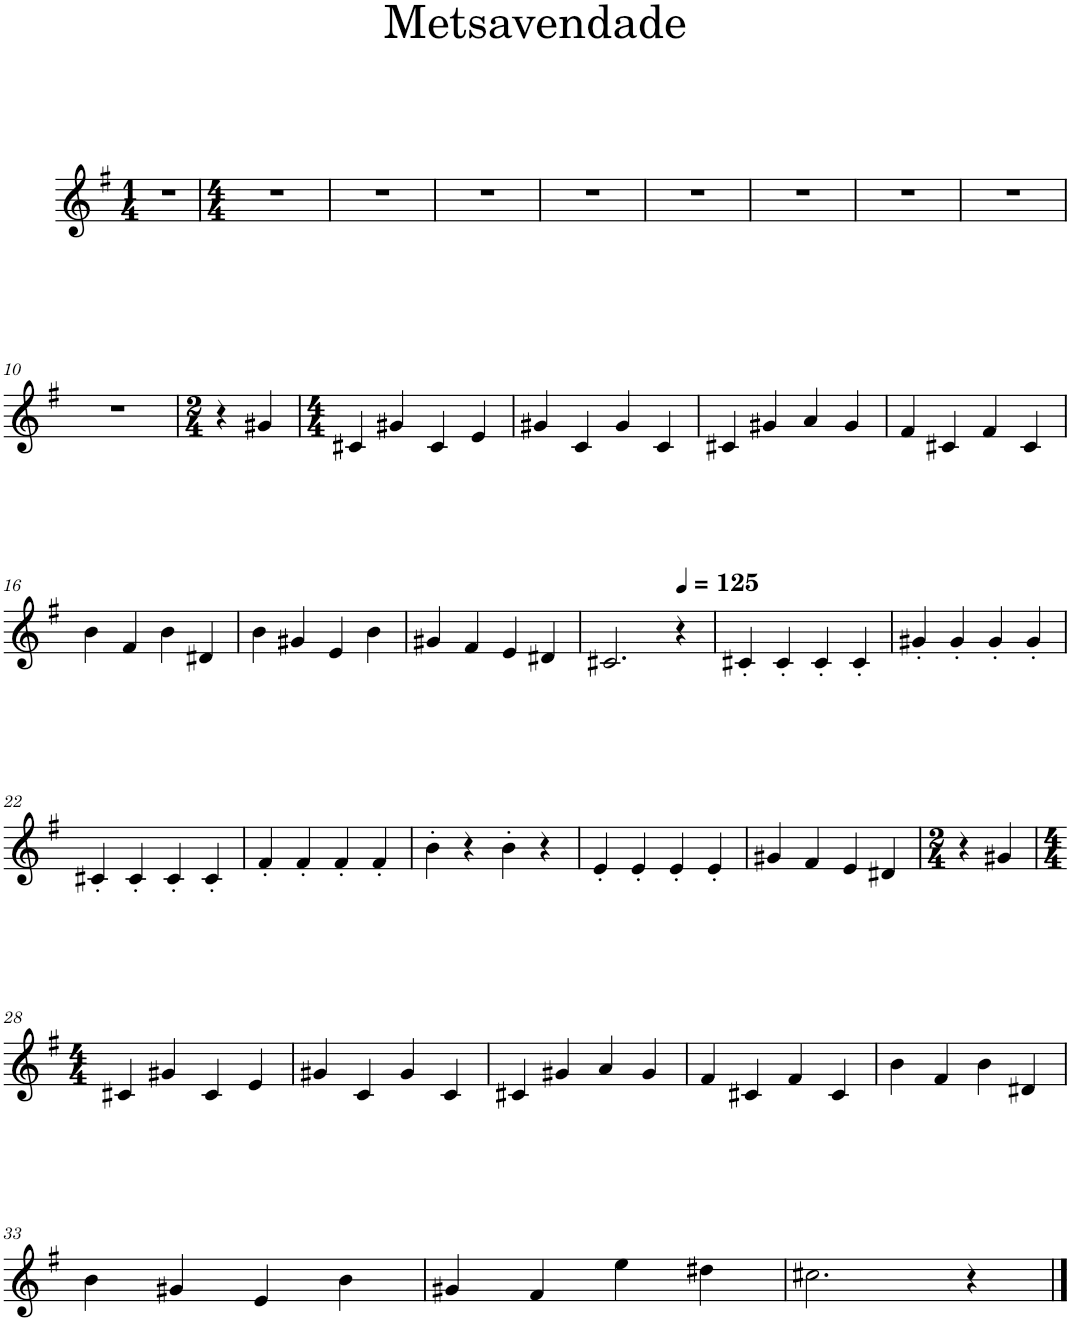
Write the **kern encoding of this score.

**kern	**kern	**kern	**dynam	**kern	**dynam	**kern	**dynam	**kern	**kern	**dynam	**kern	**dynam	**kern	**dynam
*part9	*part8	*part7	*part7	*part6	*part6	*part5	*part5	*part4	*part3	*part3	*part2	*part2	*part1	*part1
*staff9	*staff8	*staff7	*staff7	*staff6	*staff6	*staff5	*staff5	*staff4	*staff3	*staff3	*staff2	*staff2	*staff1	*staff1
*I"Horn in F	*I"Bass Recorder	*I"Tenor Recorder	*	*I"Soprano Recorder	*	*I"Soprano Recorder	*	*I"Horn in F	*I"Alto Recorder	*	*I"Horn in F	*	*I"Alto Recorder	*
*	*I'B. Rec.	*I'T. Rec.	*	*I'S. Rec.	*	*I'S. Rec.	*	*	*I'A. Rec.	*	*	*	*I'A. Rec.	*
*	*stria5	*stria5	*	*stria5	*	*stria5	*	*stria5	*stria5	*	*stria5	*	*stria5	*
*clefG2	*clefF^4	*clefG2	*	*clefG^2	*	*clefG^2	*	*clefG2	*clefG2	*	*clefG2	*	*clefG2	*
*Trd4c7	*	*	*	*	*	*	*	*Trd4c7	*	*	*Trd4c7	*	*	*
*k[f#]	*k[]	*k[]	*	*k[]	*	*k[]	*	*k[f#]	*k[]	*	*k[f#]	*	*k[]	*
*M1/4	*M1/4	*M1/4	*	*M1/4	*	*M1/4	*	*M1/4	*M1/4	*	*M1/4	*	*M1/4	*
*	*	*	*	*Xbrackettup	*	*	*	*	*	*	*	*	*	*
=1	=1	=1	=1	=1	=1	=1	=1	=1	=1	=1	=1	=1	=1	=1
!	!	!	!	!	!LO:DY:b	!	!	!	!	!	!	!	!	!
4r	4r	4r	.	12ff#X\L	f	4r	.	4r	4r	.	4r	.	4r	.
.	.	.	.	12aa\	.	.	.	.	.	.	.	.	.	.
.	.	.	.	12ccc#X\J	.	.	.	.	.	.	.	.	.	.
=2	=2	=2	=2	=2	=2	=2	=2	=2	=2	=2	=2	=2	=2	=2
*M4/4	*M4/4	*M4/4	*	*M4/4	*	*M4/4	*	*M4/4	*M4/4	*	*M4/4	*	*M4/4	*
1r	1r	1r	.	8fff#X	.	1r	.	1r	1r	.	1r	.	1r	.
.	.	.	.	8r	.	.	.	.	.	.	.	.	.	.
.	.	.	.	8.eee\L	.	.	.	.	.	.	.	.	.	.
.	.	.	.	48ddd\LL	.	.	.	.	.	.	.	.	.	.
.	.	.	.	48eee\	.	.	.	.	.	.	.	.	.	.
.	.	.	.	48ddd\JJJ	.	.	.	.	.	.	.	.	.	.
.	.	.	.	8.ccc#X\L	.	.	.	.	.	.	.	.	.	.
.	.	.	.	16bb\Jk	.	.	.	.	.	.	.	.	.	.
.	.	.	.	8.aa\L	.	.	.	.	.	.	.	.	.	.
.	.	.	.	16bb\Jk	.	.	.	.	.	.	.	.	.	.
=3	=3	=3	=3	=3	=3	=3	=3	=3	=3	=3	=3	=3	=3	=3
1r	1r	4g#X'	.	2.ccc#X	.	1r	.	1r	1r	.	2r	.	2r	.
.	.	4c#X'	.	.	.	.	.	.	.	.	.	.	.	.
.	.	4g#'	.	.	.	.	.	.	.	.	8r	.	8r	.
!	!	!	!	!	!	!	!	!	!	!	!	!	!	!LO:DY:b
.	.	.	.	.	.	.	.	.	.	.	8g#X	.	8cc#X	f
.	.	4c#'	.	4r	.	.	.	.	.	.	8g#/L	.	8cc#\L	.
.	.	.	.	.	.	.	.	.	.	.	8g#/J	.	8cc#\J	.
=4	=4	=4	=4	=4	=4	=4	=4	=4	=4	=4	=4	=4	=4	=4
1r	1r	4f#X'	.	1r	.	1r	.	1r	1r	.	4.g#X	.	4.cc#X	.
.	.	4cc#X'	.	.	.	.	.	.	.	.	.	.	.	.
.	.	.	.	.	.	.	.	.	.	.	8c#X	.	8f#X	.
.	.	4f#'	.	.	.	.	.	.	.	.	4.c#	.	4.f#	.
.	.	4cc#'	.	.	.	.	.	.	.	.	.	.	.	.
.	.	.	.	.	.	.	.	.	.	.	8cn	.	8fn	.
=5	=5	=5	=5	=5	=5	=5	=5	=5	=5	=5	=5	=5	=5	=5
1r	1r	4c#X'	.	1r	.	1r	.	1r	1r	.	8c#X	.	8f#X	.
.	.	.	.	.	.	.	.	.	.	.	2cn	.	2fn	.
.	.	4g#X'	.	.	.	.	.	.	.	.	.	.	.	.
.	.	4c#'	.	.	.	.	.	.	.	.	.	.	.	.
.	.	.	.	.	.	.	.	.	.	.	8g#X	.	8cc#X	.
.	.	4g#'	.	.	.	.	.	.	.	.	8g#/L	.	8cc#\L	.
.	.	.	.	.	.	.	.	.	.	.	8g#/J	.	8cc#\J	.
=6	=6	=6	=6	=6	=6	=6	=6	=6	=6	=6	=6	=6	=6	=6
1r	1r	4f#X'	.	1r	.	1r	.	1r	1r	.	4g#X	.	4cc#X	.
.	.	4c#X'	.	.	.	.	.	.	.	.	4c#X	.	4f#X	.
.	.	4f#'	.	.	.	.	.	.	.	.	4a	.	4dd	.
.	.	4c#'	.	.	.	.	.	.	.	.	4g#	.	4cc#	.
=7	=7	=7	=7	=7	=7	=7	=7	=7	=7	=7	=7	=7	=7	=7
1r	1r	4ff#X'	.	1r	.	1r	.	1r	1r	.	2f#	.	2b	.
.	.	4b'	.	.	.	.	.	.	.	.	.	.	.	.
.	.	4ff#'	.	.	.	.	.	.	.	.	4r	.	4r	.
*	*	*	*	*	*	*	*	*	*	*	*Xbrackettup	*	*Xbrackettup	*
.	.	4b'	.	.	.	.	.	.	.	.	12f#/L	.	12b\L	.
.	.	.	.	.	.	.	.	.	.	.	12g#X/	.	12cc#X\	.
.	.	.	.	.	.	.	.	.	.	.	12a/J	.	12dd\J	.
=8	=8	=8	=8	=8	=8	=8	=8	=8	=8	=8	=8	=8	=8	=8
1r	1r	4b'	.	1r	.	1r	.	1r	1r	.	4.b	.	4.ee	.
.	.	4e'	.	.	.	.	.	.	.	.	.	.	.	.
.	.	.	.	.	.	.	.	.	.	.	8cc#X	.	8ff#X	.
.	.	4b'	.	.	.	.	.	.	.	.	4.b	.	4.ee	.
.	.	4e'	.	.	.	.	.	.	.	.	.	.	.	.
.	.	.	.	.	.	.	.	.	.	.	8a	.	8dd	.
=9	=9	=9	=9	=9	=9	=9	=9	=9	=9	=9	=9	=9	=9	=9
1r	1r	4a'	.	1r	.	1r	.	1r	1r	.	8a	.	8dd	.
.	.	.	.	.	.	.	.	.	.	.	2g#X	.	2cc#X	.
.	.	4ee'	.	.	.	.	.	.	.	.	.	.	.	.
.	.	4a'	.	.	.	.	.	.	.	.	.	.	.	.
.	.	.	.	.	.	.	.	.	.	.	8c#X	.	8f#X	.
.	.	4cc#X'	.	.	.	.	.	.	.	.	8c#/L	.	8f#/L	.
.	.	.	.	.	.	.	.	.	.	.	8c#/J	.	8f#/J	.
!!LO:LB:g=z
=10	=10	=10	=10	=10	=10	=10	=10	=10	=10	=10	=10	=10	=10	=10
1r	1r	8r	.	1r	.	1r	.	1r	1r	.	4g#X	.	4cc#X	.
.	.	8cc#X	.	.	.	.	.	.	.	.	.	.	.	.
.	.	8r	.	.	.	.	.	.	.	.	4f#	.	4b	.
.	.	8b	.	.	.	.	.	.	.	.	.	.	.	.
.	.	8r	.	.	.	.	.	.	.	.	4e	.	4a	.
.	.	8a	.	.	.	.	.	.	.	.	.	.	.	.
.	.	8r	.	.	.	.	.	.	.	.	4d#X	.	4g#X	.
.	.	8g#X	.	.	.	.	.	.	.	.	.	.	.	.
=11	=11	=11	=11	=11	=11	=11	=11	=11	=11	=11	=11	=11	=11	=11
*M2/4	*M2/4	*M2/4	*	*M2/4	*	*M2/4	*	*M2/4	*M2/4	*	*M2/4	*	*M2/4	*
4r	4r	4ff#X	.	8ff#X\L	.	4ff#X	.	8r	8r	.	8c#X/L	.	8f#X/L	.
!	!	!	!	!	!	!	!	!	!	!LO:DY:b	!	!	!	!LO:DY:b
.	.	.	.	8ccc#X\J	.	.	.	8g#X	8cc#X	ff	8g#X/J	.	8cc#X/J	ff
4g#X/	4c#X	4a'	.	8ccc#\L	.	4ccc#X'	.	8g#/L	8cc#\L	.	8g#/L	.	8cc#\L	.
.	.	.	.	8ccc#\J	.	.	.	8g#/J	8cc#\J	.	8g#/J	.	8cc#\J	.
=12	=12	=12	=12	=12	=12	=12	=12	=12	=12	=12	=12	=12	=12	=12
*M4/4	*M4/4	*M4/4	*	*M4/4	*	*M4/4	*	*M4/4	*M4/4	*	*M4/4	*	*M4/4	*
4c#X/	4F#X	4a'	.	4.aa	.	8r	.	4.g#X	4.cc#X	.	4.g#X	.	4.cc#X	.
.	.	.	.	.	.	8ccc#X'	.	.	.	.	.	.	.	.
4g#X/	4c#X	4a'	.	.	.	8r	.	.	.	.	.	.	.	.
.	.	.	.	8ff#X	.	8ccc#'	.	8cc#X	8f#X	.	8c#X	.	8f#X	.
4c#/	4F#	4a'	.	4.aa	.	8r	.	4.cc#	4.f#	.	4.c#	.	4.f#	.
.	.	.	.	.	.	8ccc#'	.	.	.	.	.	.	.	.
4e/	4A	4a'	.	.	.	8r	.	.	.	.	.	.	.	.
.	.	.	.	8ffn	.	8ccc#'	.	8ccn	8fn	.	8cn	.	8fn	.
=13	=13	=13	=13	=13	=13	=13	=13	=13	=13	=13	=13	=13	=13	=13
4g#X/	4c#X	4f'	.	8ff#X	.	8r	.	8cc#X	8f#X	.	8c#X	.	8f#X	.
.	.	.	.	2gg#X	.	8ggg#X'	.	2ccn	2fn	.	2cn	.	2fn	.
4c/	4F	4f'	.	.	.	8r	.	.	.	.	.	.	.	.
.	.	.	.	.	.	8ggg#'	.	.	.	.	.	.	.	.
4g#/	4c#	4f'	.	.	.	8r	.	.	.	.	.	.	.	.
.	.	.	.	8ccc#X	.	8ggg#'	.	8g#X	8cc#X	.	8g#X	.	8cc#X	.
4c/	4F	4f'	.	8ccc#\L	.	8r	.	8g#/L	8cc#\L	.	8g#/L	.	8cc#\L	.
.	.	.	.	8ccc#\J	.	8ggg#'	.	8g#/J	8cc#\J	.	8g#/J	.	8cc#\J	.
=14	=14	=14	=14	=14	=14	=14	=14	=14	=14	=14	=14	=14	=14	=14
4c#X/	4F#X	4a'	.	4ccc#X	.	8r	.	4g#X	4cc#X	.	4g#X	.	4cc#X	.
.	.	.	.	.	.	8ccc#X'	.	.	.	.	.	.	.	.
4g#X/	4c#X	4a'	.	4ff#X	.	8r	.	4cc#X	4f#X	.	4c#X	.	4f#X	.
.	.	.	.	.	.	8ccc#'	.	.	.	.	.	.	.	.
4a/	4d	4a'	.	4ddd	.	8r	.	4aa	4dd	.	4a	.	4dd	.
.	.	.	.	.	.	8ccc#'	.	.	.	.	.	.	.	.
4g#/	4c#	4a'	.	4ccc#	.	8r	.	4gg#X	4cc#	.	4g#	.	4cc#	.
.	.	.	.	.	.	8ccc#'	.	.	.	.	.	.	.	.
=15	=15	=15	=15	=15	=15	=15	=15	=15	=15	=15	=15	=15	=15	=15
4f#/	4B	4dd'	.	2bb	.	8r	.	2ff#	2b	.	2f#	.	2b	.
.	.	.	.	.	.	8fff#X'	.	.	.	.	.	.	.	.
4c#X/	4F#X	4dd'	.	.	.	8r	.	.	.	.	.	.	.	.
.	.	.	.	.	.	8fff#'	.	.	.	.	.	.	.	.
4f#/	4B	4dd'	.	8r	.	8r	.	8r	8r	.	8r	.	8r	.
.	.	.	.	8bb	.	8fff#'	.	8f#	8b	.	8f#	.	8b	.
*	*	*	*	*	*	*	*	*Xbrackettup	*Xbrackettup	*	*	*	*	*
4c#/	4F#	4dd'	.	12bb\L	.	8r	.	12f#/L	12b\L	.	12f#/L	.	12b\L	.
.	.	.	.	12ccc#X\	.	.	.	12g#X/	12cc#X\	.	12g#X/	.	12cc#X\	.
.	.	.	.	.	.	8fff#'	.	.	.	.	.	.	.	.
.	.	.	.	12ddd\J	.	.	.	12a/J	12dd\J	.	12a/J	.	12dd\J	.
!!LO:LB:g=z
=16	=16	=16	=16	=16	=16	=16	=16	=16	=16	=16	=16	=16	=16	=16
4b\	4e	4g#X'	.	4.ccc#X	.	8r	.	4.b	4.ee	.	4.b	.	4.ee	.
.	.	.	.	.	.	8bb'	.	.	.	.	.	.	.	.
4f#/	4B	4g#'	.	.	.	8r	.	.	.	.	.	.	.	.
.	.	.	.	8ddd	.	8bb'	.	8cc#X	8ff#X	.	8cc#X	.	8ff#X	.
4b\	4e	4g#'	.	4.ccc#	.	8r	.	4.b	4.ee	.	4.b	.	4.ee	.
.	.	.	.	.	.	8bb'	.	.	.	.	.	.	.	.
4d#X/	4G#X	4g#'	.	.	.	8r	.	.	.	.	.	.	.	.
.	.	.	.	8ddd	.	8bb'	.	8a	8dd	.	8a	.	8dd	.
=17	=17	=17	=17	=17	=17	=17	=17	=17	=17	=17	=17	=17	=17	=17
4b\	4e	4cc#X'	.	8ddd	.	8r	.	8a	8dd	.	8a	.	8dd	.
.	.	.	.	2aa	.	8eee'	.	2g#X	2cc#X	.	2g#X	.	2cc#X	.
4g#X/	4c#X	4cc#'	.	.	.	8r	.	.	.	.	.	.	.	.
.	.	.	.	.	.	8eee'	.	.	.	.	.	.	.	.
4e/	4A	4cc#'	.	.	.	8r	.	.	.	.	.	.	.	.
.	.	.	.	8ff#X	.	8eee'	.	8cc#X	8f#X	.	8c#X	.	8f#X	.
4b\	4e	4a'	.	8ff#\L	.	8r	.	8cc#\L	8f#/L	.	8c#/L	.	8f#/L	.
.	.	.	.	8ff#\J	.	8eee'	.	8cc#\J	8f#/J	.	8c#/J	.	8f#/J	.
=18	=18	=18	=18	=18	=18	=18	=18	=18	=18	=18	=18	=18	=18	=18
4g#X/	4c#X	8r	.	4ccc#X	.	8r	.	4g#X	4cc#X	.	4g#X	.	4cc#X	.
!	!	!	!	!	!	!	!LO:DY:b	!	!	!	!	!	!	!
.	.	8cc#X	.	.	.	8ccc#X	mf	.	.	.	.	.	.	.
4f#/	4B	8r	.	4bb	.	8r	.	4f#	4b	.	4f#	.	4b	.
.	.	8b	.	.	.	8bb	.	.	.	.	.	.	.	.
4e/	4A	8r	.	4aa	.	8r	.	4ee	4a	.	4e	.	4a	.
.	.	8a	.	.	.	8aa	.	.	.	.	.	.	.	.
4d#X/	4G#X	8r	.	4gg#X	.	8r	.	4dd#X	4g#X	.	4d#X	.	4g#X	.
.	.	8g#X	.	.	.	8gg#X	.	.	.	.	.	.	.	.
=19	=19	=19	=19	=19	=19	=19	=19	=19	=19	=19	=19	=19	=19	=19
2.c#X/	2.F#X	1r	.	2.ff#X	.	8r	.	2.cc#X	2.f#X	.	2c#X	.	2f#X	.
.	.	.	.	.	.	8ff#X	.	.	.	.	.	.	.	.
.	.	.	.	.	.	8r	.	.	.	.	.	.	.	.
.	.	.	.	.	.	8ccc#X	.	.	.	.	.	.	.	.
*	*	*	*	*	*	*	*	*	*	*	*	*	*MM125	*
.	.	.	.	.	.	8ff#	.	.	.	.	8r	.	8r	.
!	!	!	!	!	!	!	!	!	!	!	!	!LO:DY:b	!	!LO:DY:b
.	.	.	.	.	.	8r	.	.	.	.	8g#X	mf	8cc#X	mf
4r	4r	.	.	4r	.	4r	.	4r	4r	.	8g#/L	.	8cc#\L	.
.	.	.	.	.	.	.	.	.	.	.	8g#/J	.	8cc#\J	.
=20	=20	=20	=20	=20	=20	=20	=20	=20	=20	=20	=20	=20	=20	=20
4c#X'/	4F#X'	4a'	.	4.aa	.	4ccc#X'	.	1r	2r	.	4.g#X	.	4.cc#X	.
4c#'/	4F#'	4a'	.	.	.	4ccc#'	.	.	.	.	.	.	.	.
.	.	.	.	8ff#X	.	.	.	.	.	.	8c#X	.	8f#X	.
4c#'/	4F#'	4a'	.	4.aa	.	4ccc#'	.	.	2r	.	4.c#	.	4.f#	.
4c#'/	4F#'	4a'	.	.	.	4ccc#'	.	.	.	.	.	.	.	.
.	.	.	.	8ffn	.	.	.	.	.	.	8cn	.	8fn	.
=21	=21	=21	=21	=21	=21	=21	=21	=21	=21	=21	=21	=21	=21	=21
4g#X'/	4c#X'	4f'	.	8ff#X	.	4gg#X'	.	1r	2r	.	8c#X	.	8f#X	.
.	.	.	.	2gg#X	.	.	.	.	.	.	2cn	.	2fn	.
4g#'/	4c#'	4f'	.	.	.	4gg#'	.	.	.	.	.	.	.	.
4g#'/	4c#'	4f'	.	.	.	4gg#'	.	.	2r	.	.	.	.	.
.	.	.	.	8ccc#X	.	.	.	.	.	.	8g#X	.	8cc#X	.
4g#'/	4c#'	4f'	.	8ccc#\L	.	4gg#'	.	.	.	.	8g#/L	.	8cc#\L	.
.	.	.	.	8ccc#\J	.	.	.	.	.	.	8g#/J	.	8cc#\J	.
!!LO:LB:g=z
=22	=22	=22	=22	=22	=22	=22	=22	=22	=22	=22	=22	=22	=22	=22
4c#X'/	4F#X'	4a'	.	4ccc#X	.	4ccc#X'	.	1r	2r	.	4g#X	.	4cc#X	.
4c#'/	4F#'	4a'	.	4ff#X	.	4ccc#'	.	.	.	.	4c#X	.	4f#X	.
4c#'/	4F#'	4a'	.	4fff#X	.	4ccc#'	.	.	2r	.	4a	.	4dd	.
4c#'/	4F#'	4a'	.	4eee	.	4ccc#'	.	.	.	.	4g#	.	4cc#	.
=23	=23	=23	=23	=23	=23	=23	=23	=23	=23	=23	=23	=23	=23	=23
4f#'/	4B'	4dd'	.	2ddd	.	4fff#X'	.	1r	2r	.	2f#	.	2b	.
4f#'/	4B'	4dd'	.	.	.	4fff#'	.	.	.	.	.	.	.	.
4f#'/	4B'	4dd'	.	8r	.	4fff#'	.	.	2r	.	8r	.	8r	.
.	.	.	.	8bb	.	.	.	.	.	.	8f#	.	8b	.
4f#'/	4B'	4dd'	.	12bb\L	.	4fff#'	.	.	.	.	12f#/L	.	12b\L	.
.	.	.	.	12ccc#X\	.	.	.	.	.	.	12g#X/	.	12cc#X\	.
.	.	.	.	12ddd\J	.	.	.	.	.	.	12a/J	.	12dd\J	.
=24	=24	=24	=24	=24	=24	=24	=24	=24	=24	=24	=24	=24	=24	=24
4b'\	4e'	4g#X'	.	4ccc#X'	.	4bb'	.	1r	2r	.	4b'	.	4ee'	.
4r	4r	4r	.	8r	.	4r	.	.	.	.	8r	.	8r	.
.	.	.	.	8ddd	.	.	.	.	.	.	8cc#X	.	8ff#X	.
4b'\	4e'	4g#'	.	4ccc#'	.	4bb'	.	.	2r	.	4b'	.	4ee'	.
4r	4r	4r	.	8r	.	4r	.	.	.	.	8r	.	8r	.
.	.	.	.	8ddd	.	.	.	.	.	.	8a	.	8dd	.
=25	=25	=25	=25	=25	=25	=25	=25	=25	=25	=25	=25	=25	=25	=25
4e'/	4A'	4cc#X'	.	8ddd	.	4ee'	.	1r	2r	.	8a	.	8dd	.
.	.	.	.	2aa	.	.	.	.	.	.	2g#X	.	2cc#X	.
4e'/	4A'	4cc#'	.	.	.	4ee'	.	.	.	.	.	.	.	.
4e'/	4A'	4cc#'	.	.	.	4ee'	.	.	2r	.	.	.	.	.
.	.	.	.	8ff#X	.	.	.	.	.	.	8c#X	.	8f#X	.
4e'/	4A'	4a'	.	8ff#\L	.	4ccc#X'	.	.	.	.	8c#/L	.	8f#/L	.
.	.	.	.	8ff#\J	.	.	.	.	.	.	8c#/J	.	8f#/J	.
=26	=26	=26	=26	=26	=26	=26	=26	=26	=26	=26	=26	=26	=26	=26
4g#X/	4c#X	8r	.	4ccc#X	.	8r	.	1r	2r	.	4g#X	.	4cc#X	.
!	!	!	!LO:DY:b	!	!	!	!LO:DY:b	!	!	!	!	!	!	!
.	.	8cc#X	mf	.	.	8ccc#X	mf	.	.	.	.	.	.	.
4f#/	4B	8r	.	4bb	.	8r	.	.	.	.	4f#	.	4b	.
.	.	8b	.	.	.	8bb	.	.	.	.	.	.	.	.
4e/	4A	8r	.	4aa	.	8r	.	.	2r	.	4e	.	4a	.
.	.	8a	.	.	.	8aa	.	.	.	.	.	.	.	.
4d#X/	4G#X	8r	.	4gg#X	.	8r	.	.	.	.	4d#X	.	4g#X	.
.	.	8g#X	.	.	.	8gg#X	.	.	.	.	.	.	.	.
=27	=27	=27	=27	=27	=27	=27	=27	=27	=27	=27	=27	=27	=27	=27
*M2/4	*M2/4	*M2/4	*	*M2/4	*	*M2/4	*	*M2/4	*M2/4	*	*M2/4	*	*M2/4	*
4r	4r	4r	.	8ff#X\L	.	4r	.	8r	8r	.	8r	.	8r	.
!	!	!	!	!	!	!	!	!	!	!LO:DY:b	!	!	!	!LO:DY:b
.	.	.	.	8ccc#X\J	.	.	.	8g#X	8cc#X	ff	8g#X	.	8cc#X	ff
4g#X/	4c#X	4a'	.	8ccc#\L	.	4ccc#X'	.	8g#/L	8cc#\L	.	8g#/L	.	8cc#\L	.
.	.	.	.	8ccc#\J	.	.	.	8g#/J	8cc#\J	.	8g#/J	.	8cc#\J	.
!!LO:LB:g=z
=28	=28	=28	=28	=28	=28	=28	=28	=28	=28	=28	=28	=28	=28	=28
*M4/4	*M4/4	*M4/4	*	*M4/4	*	*M4/4	*	*M4/4	*M4/4	*	*M4/4	*	*M4/4	*
4c#X/	4F#X	4a'	.	4.aa	.	8r	.	4.g#X	4.cc#X	.	4.g#X	.	4.cc#X	.
.	.	.	.	.	.	8ccc#X'	.	.	.	.	.	.	.	.
4g#X/	4c#X	4a'	.	.	.	8r	.	.	.	.	.	.	.	.
.	.	.	.	8ff#X	.	8ccc#'	.	8cc#X	8f#X	.	8c#X	.	8f#X	.
4c#/	4F#	4a'	.	4.aa	.	8r	.	4.cc#	4.f#	.	4.c#	.	4.f#	.
.	.	.	.	.	.	8ccc#'	.	.	.	.	.	.	.	.
4e/	4A	4a'	.	.	.	8r	.	.	.	.	.	.	.	.
.	.	.	.	8ffn	.	8ccc#'	.	8ccn	8fn	.	8cn	.	8fn	.
=29	=29	=29	=29	=29	=29	=29	=29	=29	=29	=29	=29	=29	=29	=29
4g#X/	4c#X	4f'	.	8ff#X	.	8r	.	8cc#X	8f#X	.	8c#X	.	8f#X	.
.	.	.	.	2gg#X	.	8ggg#X'	.	2ccn	2fn	.	2cn	.	2fn	.
4c/	4F	4f'	.	.	.	8r	.	.	.	.	.	.	.	.
.	.	.	.	.	.	8ggg#'	.	.	.	.	.	.	.	.
4g#/	4c#	4f'	.	.	.	8r	.	.	.	.	.	.	.	.
.	.	.	.	8ccc#X	.	8ggg#'	.	8g#X	8cc#X	.	8g#X	.	8cc#X	.
4c/	4F	4f'	.	8ccc#\L	.	8r	.	8g#/L	8cc#\L	.	8g#/L	.	8cc#\L	.
.	.	.	.	8ccc#\J	.	8ggg#'	.	8g#/J	8cc#\J	.	8g#/J	.	8cc#\J	.
=30	=30	=30	=30	=30	=30	=30	=30	=30	=30	=30	=30	=30	=30	=30
4c#X/	4F#X	4a'	.	4ccc#X	.	8r	.	4g#X	4cc#X	.	4g#X	.	4cc#X	.
.	.	.	.	.	.	8ccc#X'	.	.	.	.	.	.	.	.
4g#X/	4c#X	4a'	.	4ff#X	.	8r	.	4c#X	4f#X	.	4c#X	.	4f#X	.
.	.	.	.	.	.	8ccc#'	.	.	.	.	.	.	.	.
4a/	4d	4a'	.	4fff#X	.	8r	.	4cc#X	4ff#X	.	4a	.	4dd	.
.	.	.	.	.	.	8ccc#'	.	.	.	.	.	.	.	.
4g#/	4c#	4a'	.	4eee	.	8r	.	4b	4ee	.	4g#	.	4cc#	.
.	.	.	.	.	.	8ccc#'	.	.	.	.	.	.	.	.
=31	=31	=31	=31	=31	=31	=31	=31	=31	=31	=31	=31	=31	=31	=31
4f#/	4B	4dd'	.	2ddd	.	8r	.	2a	2dd	.	2f#	.	2b	.
.	.	.	.	.	.	8fff#X'	.	.	.	.	.	.	.	.
4c#X/	4F#X	4dd'	.	.	.	8r	.	.	.	.	.	.	.	.
.	.	.	.	.	.	8fff#'	.	.	.	.	.	.	.	.
4f#/	4B	4dd'	.	8r	.	8r	.	8r	8r	.	8r	.	8r	.
.	.	.	.	8bb	.	8fff#'	.	8f#	8b	.	8f#	.	8b	.
4c#/	4F#	4dd'	.	12bb\L	.	8r	.	12f#/L	12b\L	.	12f#/L	.	12b\L	.
.	.	.	.	12ccc#X\	.	.	.	12g#X/	12cc#X\	.	12g#X/	.	12cc#X\	.
.	.	.	.	.	.	8fff#'	.	.	.	.	.	.	.	.
.	.	.	.	12ddd\J	.	.	.	12a/J	12dd\J	.	12a/J	.	12dd\J	.
=32	=32	=32	=32	=32	=32	=32	=32	=32	=32	=32	=32	=32	=32	=32
4b\	4e	4g#X'	.	4.ccc#X	.	8r	.	4.b	4.ee	.	4.b	.	4.ee	.
.	.	.	.	.	.	8bb'	.	.	.	.	.	.	.	.
4f#/	4B	4g#'	.	.	.	8r	.	.	.	.	.	.	.	.
.	.	.	.	8ddd	.	8bb'	.	8cc#X	8ff#X	.	8cc#X	.	8ff#X	.
4b\	4e	4g#'	.	4.ccc#	.	8r	.	4.b	4.ee	.	4.b	.	4.ee	.
.	.	.	.	.	.	8bb'	.	.	.	.	.	.	.	.
4d#X/	4G#X	4g#'	.	.	.	8r	.	.	.	.	.	.	.	.
.	.	.	.	8ddd	.	8bb'	.	8a	8dd	.	8a	.	8dd	.
!!LO:LB:g=z
=33	=33	=33	=33	=33	=33	=33	=33	=33	=33	=33	=33	=33	=33	=33
4b\	4e	4cc#X'	.	8ddd	.	8r	.	8a	8dd	.	8a	.	8dd	.
.	.	.	.	2aa	.	8eee'	.	2g#X	2cc#X	.	2g#X	.	2cc#X	.
4g#X/	4c#X	4cc#'	.	.	.	8r	.	.	.	.	.	.	.	.
.	.	.	.	.	.	8eee'	.	.	.	.	.	.	.	.
4e/	4A	4cc#'	.	.	.	8r	.	.	.	.	.	.	.	.
.	.	.	.	8ff#X	.	8eee'	.	8cc#X	8f#X	.	8c#X	.	8f#X	.
4b\	4e	4a'	.	8ff#\L	.	8r	.	8cc#\L	8f#/L	.	8c#/L	.	8f#/L	.
.	.	.	.	8ff#\J	.	8eee'	.	8cc#\J	8f#/J	.	8c#/J	.	8f#/J	.
=34	=34	=34	=34	=34	=34	=34	=34	=34	=34	=34	=34	=34	=34	=34
4g#X/	4c#X	8r	.	4ccc#X	.	8r	.	4g#X	4cc#X	.	4g#X	.	4cc#X	.
.	.	8cc#X	.	.	.	8ccc#X	.	.	.	.	.	.	.	.
4f#/	4B	8r	.	4bb	.	8r	.	4f#	4b	.	4f#	.	4b	.
.	.	8b	.	.	.	8bb	.	.	.	.	.	.	.	.
4ee\	4a	8r	.	4aa	.	8r	.	4ee	4aa	.	4ee	.	4aa	.
.	.	8a	.	.	.	8aa	.	.	.	.	.	.	.	.
4dd#X\	4g#X	8r	.	4gg#X	.	8r	.	4dd#X	4gg#X	.	4dd#X	.	4gg#X	.
.	.	8g#X	.	.	.	8gg#X	.	.	.	.	.	.	.	.
=35	=35	=35	=35	=35	=35	=35	=35	=35	=35	=35	=35	=35	=35	=35
2.cc#X\	2.f#X	1r	.	8r	.	2.ff#X	.	1r	1r	.	2.cc#X	.	2.ff#X	.
.	.	.	.	8ff#X	.	.	.	.	.	.	.	.	.	.
.	.	.	.	8r	.	.	.	.	.	.	.	.	.	.
.	.	.	.	8ccc#X	.	.	.	.	.	.	.	.	.	.
.	.	.	.	8ff#	.	.	.	.	.	.	.	.	.	.
.	.	.	.	8r	.	.	.	.	.	.	.	.	.	.
4r	4r	.	.	4r	.	4r	.	.	.	.	4r	.	4r	.
==	==	==	==	==	==	==	==	==	==	==	==	==	==	==
*-	*-	*-	*-	*-	*-	*-	*-	*-	*-	*-	*-	*-	*-	*-
